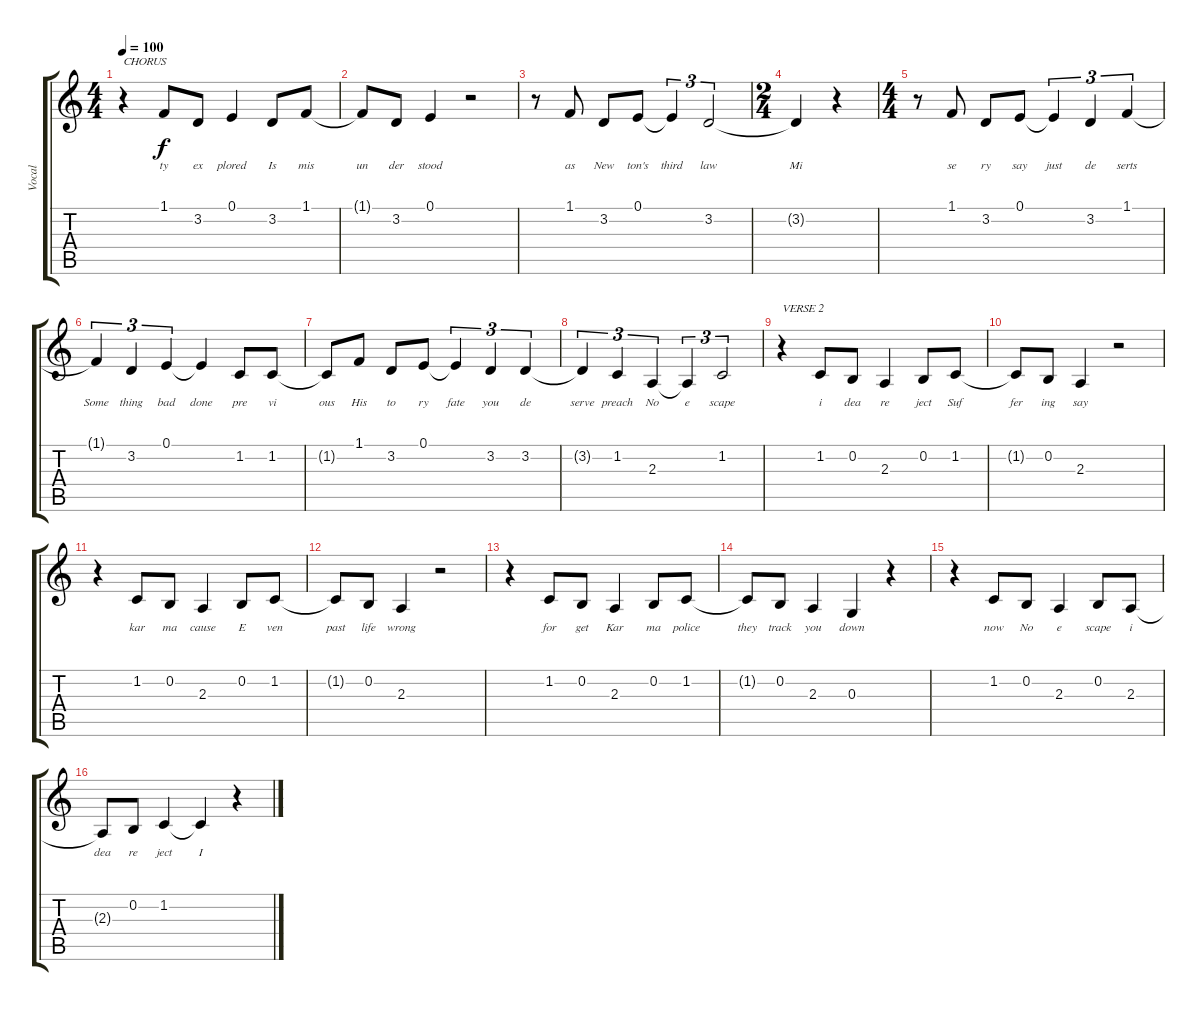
\track ("Vocal" "Vocal") {instrument acousticgrandpiano}
\staff {score tabs}
\tuning (E4 B3 G3 D3 A2 E2) {hide}
\ts (4 4)
\tempo 100
\clef g2
\ks c
r.4{txt "CHORUS" dy f} 1.1.8{lyrics (0 "ty") lyrics (1 "") lyrics (2 "") lyrics (3 "") lyrics (4 "")} 3.2.8{lyrics (0 "ex") lyrics (1 "") lyrics (2 "") lyrics (3 "") lyrics (4 "")} 0.1.4{lyrics (0 "plored") lyrics (1 "") lyrics (2 "") lyrics (3 "") lyrics (4 "")} 3.2.8{lyrics (0 "Is") lyrics (1 "") lyrics (2 "") lyrics (3 "") lyrics (4 "")} 1.1.8{lyrics (0 "mis") lyrics (1 "") lyrics (2 "") lyrics (3 "") lyrics (4 "")} |
1.1{t}.8{lyrics (0 "un") lyrics (1 "") lyrics (2 "") lyrics (3 "") lyrics (4 "")} 3.2.8{lyrics (0 "der") lyrics (1 "") lyrics (2 "") lyrics (3 "") lyrics (4 "")} 0.1.4{lyrics (0 "stood") lyrics (1 "") lyrics (2 "") lyrics (3 "") lyrics (4 "")} r.2 |
r.8 1.1.8{lyrics (0 "as") lyrics (1 "") lyrics (2 "") lyrics (3 "") lyrics (4 "")} 3.2.8{lyrics (0 "New") lyrics (1 "") lyrics (2 "") lyrics (3 "") lyrics (4 "")} 0.1.8{lyrics (0 "ton's") lyrics (1 "") lyrics (2 "") lyrics (3 "") lyrics (4 "")} 0.1{t}.4{tu (3 2) lyrics (0 "third") lyrics (1 "") lyrics (2 "") lyrics (3 "") lyrics (4 "")} 3.2.2{tu (3 2) lyrics (0 "law") lyrics (1 "") lyrics (2 "") lyrics (3 "") lyrics (4 "")} |
\ts (2 4)
3.2{t}.4{lyrics (0 "Mi") lyrics (1 "") lyrics (2 "") lyrics (3 "") lyrics (4 "")} r.4 |
\ts (4 4)
r.8 1.1.8{lyrics (0 "se") lyrics (1 "") lyrics (2 "") lyrics (3 "") lyrics (4 "")} 3.2.8{lyrics (0 "ry") lyrics (1 "") lyrics (2 "") lyrics (3 "") lyrics (4 "")} 0.1.8{lyrics (0 "say") lyrics (1 "") lyrics (2 "") lyrics (3 "") lyrics (4 "")} 0.1{t}.4{tu (3 2) lyrics (0 "just") lyrics (1 "") lyrics (2 "") lyrics (3 "") lyrics (4 "")} 3.2.4{tu (3 2) lyrics (0 "de") lyrics (1 "") lyrics (2 "") lyrics (3 "") lyrics (4 "")} 1.1.4{tu (3 2) lyrics (0 "serts") lyrics (1 "") lyrics (2 "") lyrics (3 "") lyrics (4 "")} |
1.1{t}.4{tu (3 2) lyrics (0 "Some") lyrics (1 "") lyrics (2 "") lyrics (3 "") lyrics (4 "")} 3.2.4{tu (3 2) lyrics (0 "thing") lyrics (1 "") lyrics (2 "") lyrics (3 "") lyrics (4 "")} 0.1.4{tu (3 2) lyrics (0 "bad") lyrics (1 "") lyrics (2 "") lyrics (3 "") lyrics (4 "")} 0.1{t}.4{lyrics (0 "done") lyrics (1 "") lyrics (2 "") lyrics (3 "") lyrics (4 "")} 1.2.8{lyrics (0 "pre") lyrics (1 "") lyrics (2 "") lyrics (3 "") lyrics (4 "")} 1.2.8{lyrics (0 "vi") lyrics (1 "") lyrics (2 "") lyrics (3 "") lyrics (4 "")} |
1.2{t}.8{lyrics (0 "ous") lyrics (1 "") lyrics (2 "") lyrics (3 "") lyrics (4 "")} 1.1.8{lyrics (0 "His") lyrics (1 "") lyrics (2 "") lyrics (3 "") lyrics (4 "")} 3.2.8{lyrics (0 "to") lyrics (1 "") lyrics (2 "") lyrics (3 "") lyrics (4 "")} 0.1.8{lyrics (0 "ry") lyrics (1 "") lyrics (2 "") lyrics (3 "") lyrics (4 "")} 0.1{t}.4{tu (3 2) lyrics (0 "fate") lyrics (1 "") lyrics (2 "") lyrics (3 "") lyrics (4 "")} 3.2.4{tu (3 2) lyrics (0 "you") lyrics (1 "") lyrics (2 "") lyrics (3 "") lyrics (4 "")} 3.2.4{tu (3 2) lyrics (0 "de") lyrics (1 "") lyrics (2 "") lyrics (3 "") lyrics (4 "")} |
3.2{t}.4{tu (3 2) lyrics (0 "serve") lyrics (1 "") lyrics (2 "") lyrics (3 "") lyrics (4 "")} 1.2.4{tu (3 2) lyrics (0 "preach") lyrics (1 "") lyrics (2 "") lyrics (3 "") lyrics (4 "")} 2.3.4{tu (3 2) lyrics (0 "No") lyrics (1 "") lyrics (2 "") lyrics (3 "") lyrics (4 "")} 2.3{t}.4{tu (3 2) lyrics (0 "e") lyrics (1 "") lyrics (2 "") lyrics (3 "") lyrics (4 "")} 1.2.2{tu (3 2) lyrics (0 "scape") lyrics (1 "") lyrics (2 "") lyrics (3 "") lyrics (4 "")} |
r.4{txt "VERSE 2"} 1.2.8{lyrics (0 "i") lyrics (1 "") lyrics (2 "") lyrics (3 "") lyrics (4 "")} 0.2.8{lyrics (0 "dea") lyrics (1 "") lyrics (2 "") lyrics (3 "") lyrics (4 "")} 2.3.4{lyrics (0 "re") lyrics (1 "") lyrics (2 "") lyrics (3 "") lyrics (4 "")} 0.2.8{lyrics (0 "ject") lyrics (1 "") lyrics (2 "") lyrics (3 "") lyrics (4 "")} 1.2.8{lyrics (0 "Suf") lyrics (1 "") lyrics (2 "") lyrics (3 "") lyrics (4 "")} |
1.2{t}.8{lyrics (0 "fer") lyrics (1 "") lyrics (2 "") lyrics (3 "") lyrics (4 "")} 0.2.8{lyrics (0 "ing") lyrics (1 "") lyrics (2 "") lyrics (3 "") lyrics (4 "")} 2.3.4{lyrics (0 "say") lyrics (1 "") lyrics (2 "") lyrics (3 "") lyrics (4 "")} r.2 |
r.4 1.2.8{lyrics (0 "kar") lyrics (1 "") lyrics (2 "") lyrics (3 "") lyrics (4 "")} 0.2.8{lyrics (0 "ma") lyrics (1 "") lyrics (2 "") lyrics (3 "") lyrics (4 "")} 2.3.4{lyrics (0 "cause") lyrics (1 "") lyrics (2 "") lyrics (3 "") lyrics (4 "")} 0.2.8{lyrics (0 "E") lyrics (1 "") lyrics (2 "") lyrics (3 "") lyrics (4 "")} 1.2.8{lyrics (0 "ven") lyrics (1 "") lyrics (2 "") lyrics (3 "") lyrics (4 "")} |
1.2{t}.8{lyrics (0 "past") lyrics (1 "") lyrics (2 "") lyrics (3 "") lyrics (4 "")} 0.2.8{lyrics (0 "life") lyrics (1 "") lyrics (2 "") lyrics (3 "") lyrics (4 "")} 2.3.4{lyrics (0 "wrong") lyrics (1 "") lyrics (2 "") lyrics (3 "") lyrics (4 "")} r.2 |
r.4 1.2.8{lyrics (0 "for") lyrics (1 "") lyrics (2 "") lyrics (3 "") lyrics (4 "")} 0.2.8{lyrics (0 "get") lyrics (1 "") lyrics (2 "") lyrics (3 "") lyrics (4 "")} 2.3.4{lyrics (0 "Kar") lyrics (1 "") lyrics (2 "") lyrics (3 "") lyrics (4 "")} 0.2.8{lyrics (0 "ma") lyrics (1 "") lyrics (2 "") lyrics (3 "") lyrics (4 "")} 1.2.8{lyrics (0 "police") lyrics (1 "") lyrics (2 "") lyrics (3 "") lyrics (4 "")} |
1.2{t}.8{lyrics (0 "they") lyrics (1 "") lyrics (2 "") lyrics (3 "") lyrics (4 "")} 0.2.8{lyrics (0 "track") lyrics (1 "") lyrics (2 "") lyrics (3 "") lyrics (4 "")} 2.3.4{lyrics (0 "you") lyrics (1 "") lyrics (2 "") lyrics (3 "") lyrics (4 "")} 0.3.4{lyrics (0 "down") lyrics (1 "") lyrics (2 "") lyrics (3 "") lyrics (4 "")} r.4 |
r.4 1.2.8{lyrics (0 "now") lyrics (1 "") lyrics (2 "") lyrics (3 "") lyrics (4 "")} 0.2.8{lyrics (0 "No") lyrics (1 "") lyrics (2 "") lyrics (3 "") lyrics (4 "")} 2.3.4{lyrics (0 "e") lyrics (1 "") lyrics (2 "") lyrics (3 "") lyrics (4 "")} 0.2.8{lyrics (0 "scape") lyrics (1 "") lyrics (2 "") lyrics (3 "") lyrics (4 "")} 2.3.8{lyrics (0 "i") lyrics (1 "") lyrics (2 "") lyrics (3 "") lyrics (4 "")} |
2.3{t}.8{lyrics (0 "dea") lyrics (1 "") lyrics (2 "") lyrics (3 "") lyrics (4 "")} 0.2.8{lyrics (0 "re") lyrics (1 "") lyrics (2 "") lyrics (3 "") lyrics (4 "")} 1.2.4{lyrics (0 "ject") lyrics (1 "") lyrics (2 "") lyrics (3 "") lyrics (4 "")} 1.2{t}.4{lyrics (0 "I") lyrics (1 "") lyrics (2 "") lyrics (3 "") lyrics (4 "")} r.4
